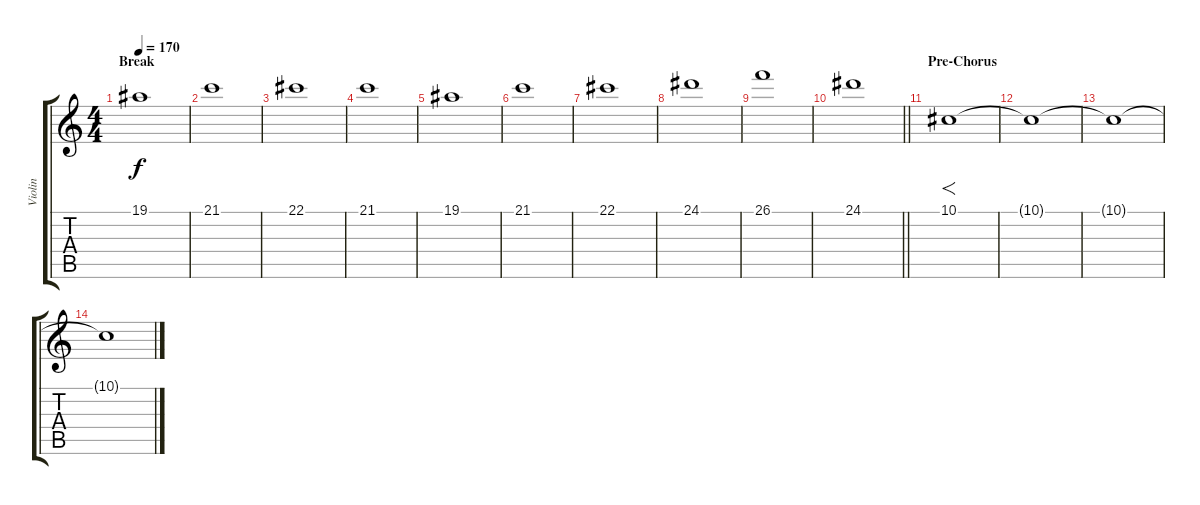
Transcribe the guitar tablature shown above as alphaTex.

\track ("Violin" "Violin") {instrument violin}
\staff {score tabs}
\tuning (Eb4 Bb3 Gb3 Db3 Ab2 Db2) {hide}
\ts (4 4)
\section ("" "Break")
\tempo 170
\clef g2
\ks c
19.1.1{dy f} |
21.1.1 |
22.1.1 |
21.1.1 |
19.1.1 |
21.1.1 |
22.1.1 |
24.1.1 |
26.1.1 |
\barLineRight lightlight
24.1.1 |
\section ("" "Pre-Chorus")
10.1.1{f} |
10.1{t}.1 |
10.1{t}.1 |
10.1{t}.1
